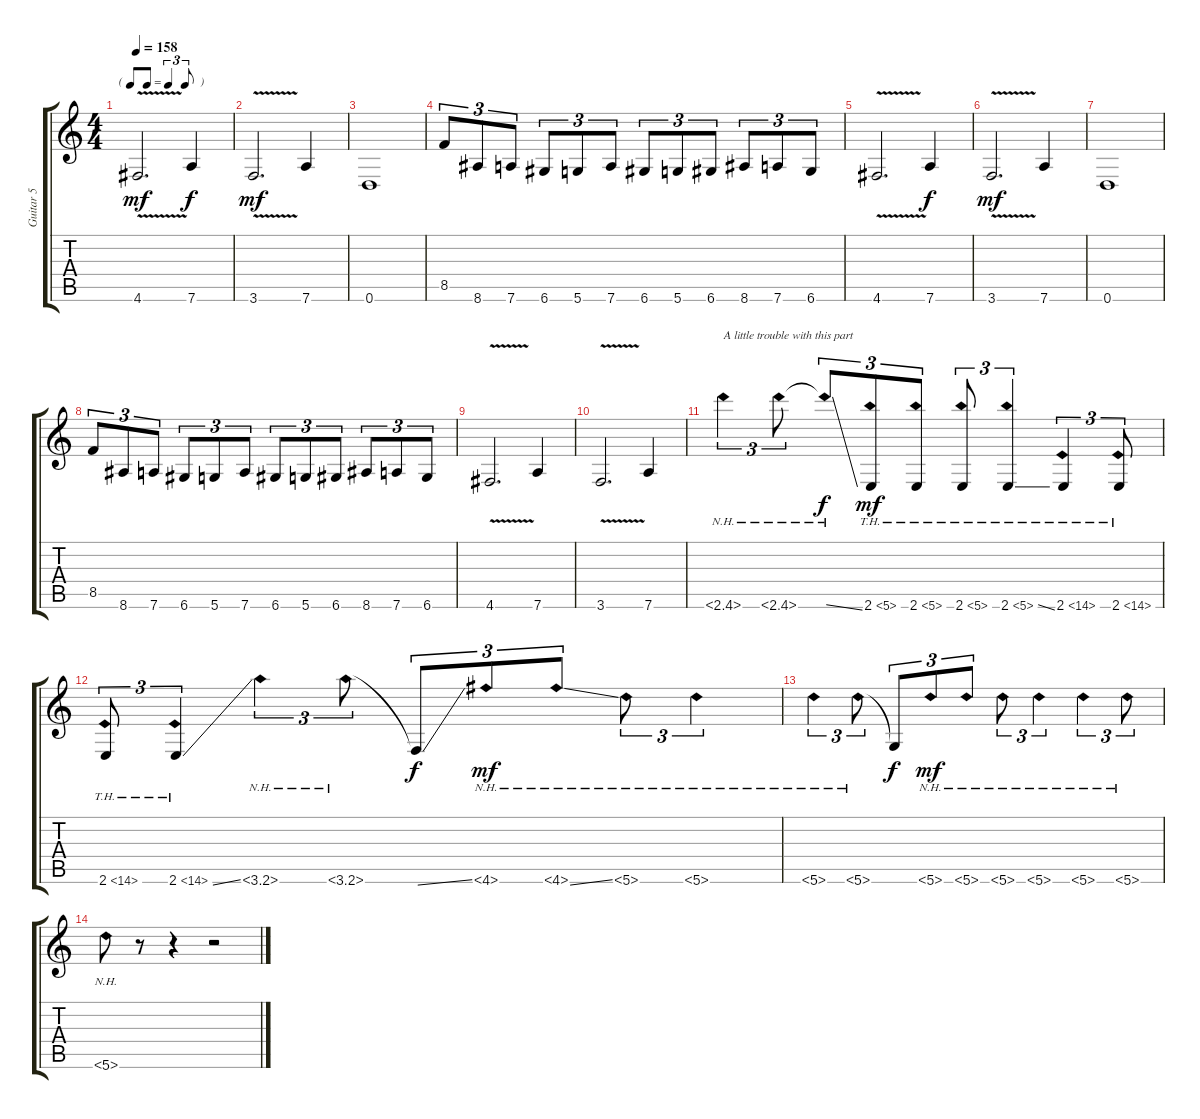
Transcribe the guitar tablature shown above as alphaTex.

\track ("Guitar 5" "Guitar 5") {instrument distortionguitar}
\staff {score tabs}
\tuning (E4 B3 G3 D3 A2 D2) {hide}
\ts (4 4)
\tf triplet8th
\tempo 158
\clef g2
\ks c
4.6{v}.2{d dy mf} 7.6.4{dy f} |
3.6{v}.2{d dy mf} 7.6.4 |
0.6.1 |
8.5.8{tu (3 2)} 8.6.8{tu (3 2)} 7.6.8{tu (3 2)} 6.6.8{tu (3 2)} 5.6.8{tu (3 2)} 7.6.8{tu (3 2)} 6.6.8{tu (3 2)} 5.6.8{tu (3 2)} 6.6.8{tu (3 2)} 8.6.8{tu (3 2)} 7.6.8{tu (3 2)} 6.6.8{tu (3 2)} |
4.6{v}.2{d} 7.6.4{dy f} |
3.6{v}.2{d dy mf} 7.6.4 |
0.6.1 |
8.5.8{tu (3 2)} 8.6.8{tu (3 2)} 7.6.8{tu (3 2)} 6.6.8{tu (3 2)} 5.6.8{tu (3 2)} 7.6.8{tu (3 2)} 6.6.8{tu (3 2)} 5.6.8{tu (3 2)} 6.6.8{tu (3 2)} 8.6.8{tu (3 2)} 7.6.8{tu (3 2)} 6.6.8{tu (3 2)} |
4.6{v}.2{d} 7.6.4 |
3.6{v}.2{d} 7.6.4 |
2.6{nh}.4{tu (3 2) txt "A little trouble with this part" volume 8} 2.6{nh}.8{tu (3 2)} 2.6{nh ss t}.8{tu (3 2) dy f} 2.6{th 3}.8{tu (3 2) dy mf} 2.6{th 3}.8{tu (3 2)} 2.6{th 3}.8{tu (3 2)} 2.6{th 3 ss}.4{tu (3 2)} 2.6{th 12}.4{tu (3 2)} 2.6{th 12}.8{tu (3 2)} |
2.6{th 12}.8{tu (3 2)} 2.6{th 12 ss}.4{tu (3 2)} 3.6{nh}.4{tu (3 2)} 3.6{nh}.8{tu (3 2)} 3.6{ss t}.8{tu (3 2) dy f} 4.6{nh}.8{tu (3 2) dy mf} 4.6{nh ss}.8{tu (3 2)} 5.6{nh}.8{tu (3 2)} 5.6{nh}.4{tu (3 2)} |
5.6{nh}.4{tu (3 2)} 5.6{nh}.8{tu (3 2)} 5.6{t}.8{tu (3 2) dy f} 5.6{nh}.8{tu (3 2) dy mf} 5.6{nh}.8{tu (3 2)} 5.6{nh}.8{tu (3 2)} 5.6{nh}.4{tu (3 2)} 5.6{nh}.4{tu (3 2)} 5.6{nh}.8{tu (3 2)} |
5.6{nh}.8 r.8 r.4 r.2
